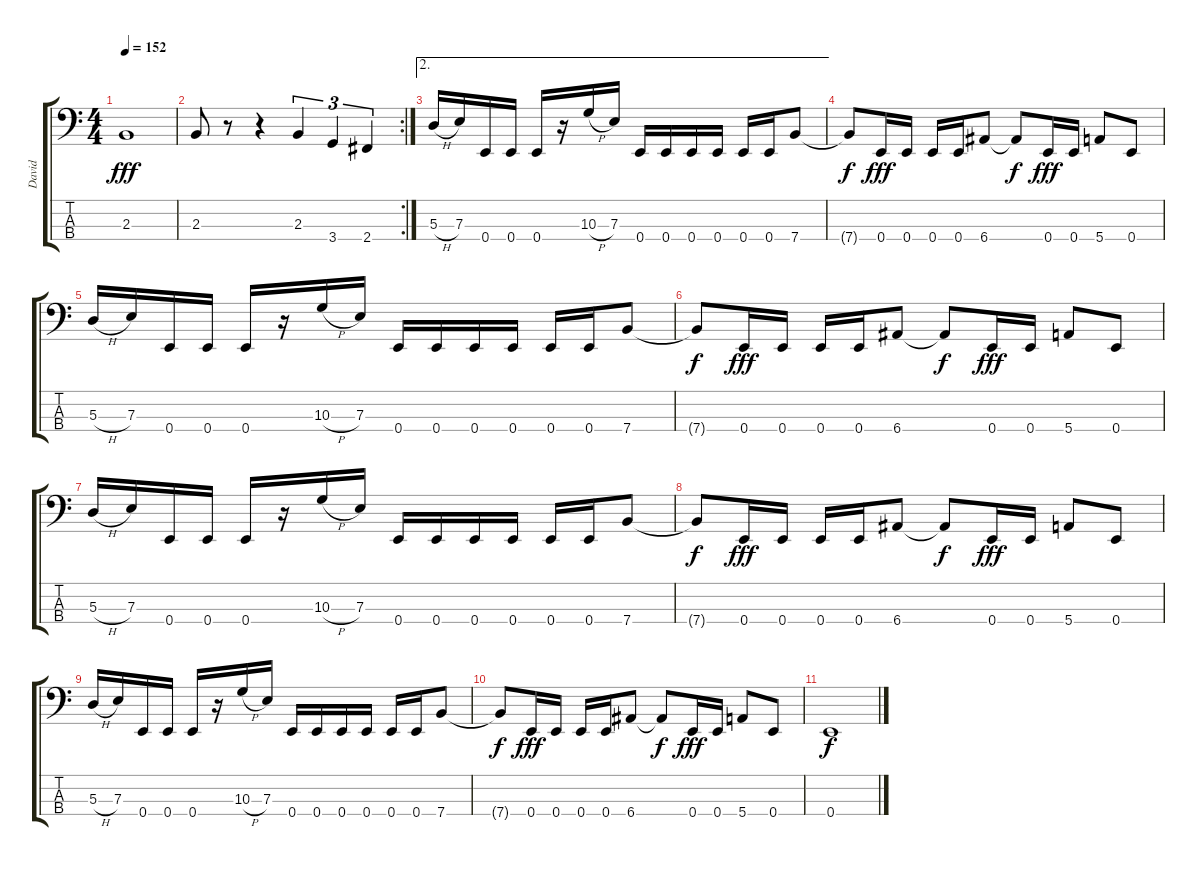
\track ("David" "David") {instrument electricbassfinger}
\staff {score tabs}
\tuning (G2 D2 A1 E1) {hide}
\ts (4 4)
\tempo 152
\clef f4
\ks c
2.3.1{dy fff} |
\rc 2
2.3.8 r.8 r.4 2.3.4{tu (3 2)} 3.4.4{tu (3 2)} 2.4.4{tu (3 2)} |
\ae 2
5.3{h}.16 7.3.16 0.4.16 0.4.16 0.4.16 r.16 10.3{h}.16 7.3.16 0.4.16 0.4.16 0.4.16 0.4.16 0.4.16 0.4.16 7.4.8 |
7.4{t}.8{dy f} 0.4.16{dy fff} 0.4.16 0.4.16 0.4.16 6.4.8 6.4{t}.8{dy f} 0.4.16{dy fff} 0.4.16 5.4.8 0.4.8 |
5.3{h}.16 7.3.16 0.4.16 0.4.16 0.4.16 r.16 10.3{h}.16 7.3.16 0.4.16 0.4.16 0.4.16 0.4.16 0.4.16 0.4.16 7.4.8 |
7.4{t}.8{dy f} 0.4.16{dy fff} 0.4.16 0.4.16 0.4.16 6.4.8 6.4{t}.8{dy f} 0.4.16{dy fff} 0.4.16 5.4.8 0.4.8 |
5.3{h}.16 7.3.16 0.4.16 0.4.16 0.4.16 r.16 10.3{h}.16 7.3.16 0.4.16 0.4.16 0.4.16 0.4.16 0.4.16 0.4.16 7.4.8 |
7.4{t}.8{dy f} 0.4.16{dy fff} 0.4.16 0.4.16 0.4.16 6.4.8 6.4{t}.8{dy f} 0.4.16{dy fff} 0.4.16 5.4.8 0.4.8 |
5.3{h}.16 7.3.16 0.4.16 0.4.16 0.4.16 r.16 10.3{h}.16 7.3.16 0.4.16 0.4.16 0.4.16 0.4.16 0.4.16 0.4.16 7.4.8 |
7.4{t}.8{dy f} 0.4.16{dy fff} 0.4.16 0.4.16 0.4.16 6.4.8 6.4{t}.8{dy f} 0.4.16{dy fff} 0.4.16 5.4.8 0.4.8 |
0.4.1{dy f}
